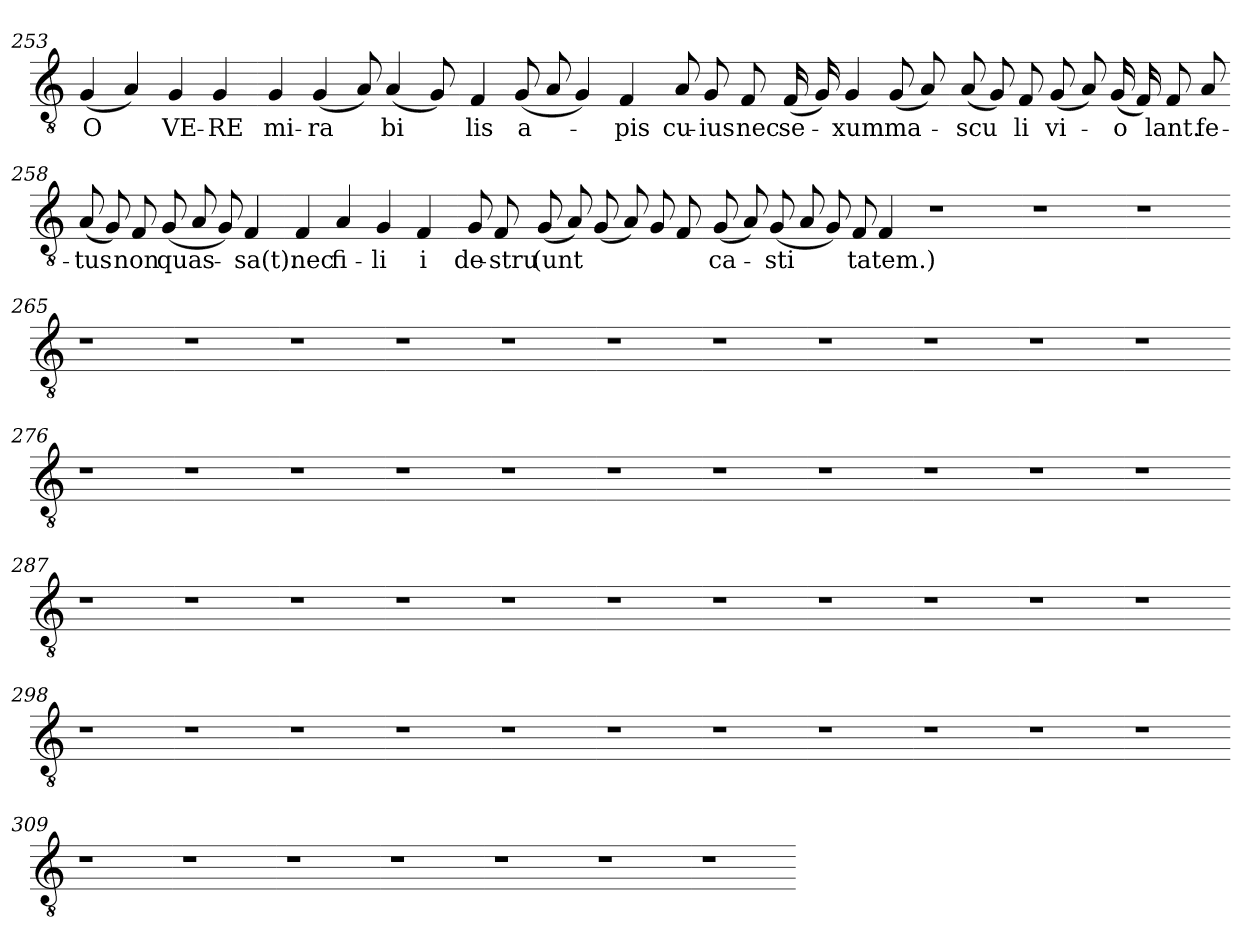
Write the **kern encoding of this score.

**kern	**text
*part1	*part1
*staff1	*staff1
*clefGv2	*
*k[]	*
=253	=253
(4G	O
4A)	.
4G	VE-
4G	-RE
=254-	=254-
4G	mi-
(4G	ra
8A)	.
(4A	bi
8G)	.
=255-	=255-
4F	-lis
(8G	a-
8A	.
4G)	.
4F	-pis
=256-	=256-
8A	cu-
8G	-ius
8F	nec
(16F	se-
16G)	.
4G	-xum
(8G	ma-
8A)	.
=257-	=257-
(8A	scu
8G)	.
8F	-li
(8G	vi-
8A)	.
(16G	o
16F)	.
8F	-lant.
8A	fe-
=258-	=258-
(8A	-tus
8G)	.
8F	non
(8G	quas-
8A	.
8G)	.
4F	-sa(t).
=259-	=259-
4F	nec
4A	fi-
4G	li
4F	-i
=260-	=260-
8G	de-
8F	stru
(8G	-(unt
8A)	.
(8G	.
8A)	.
8G	.
8F	.
=261-	=261-
(8G	ca-
8A)	.
(8G	sti
8A	.
8G)	.
8F	ta
4F	-tem.)
=262-	=262-
1r	.
=263-	=263-
1r	.
=264-	=264-
1r	.
=265-	=265-
1r	.
=266-	=266-
1r	.
=267-	=267-
1r	.
=268-	=268-
1r	.
=269-	=269-
1r	.
=270-	=270-
1r	.
=271-	=271-
1r	.
=272-	=272-
1r	.
=273-	=273-
1r	.
=274-	=274-
1r	.
=275-	=275-
1r	.
=276-	=276-
1r	.
=277-	=277-
1r	.
=278-	=278-
1r	.
=279-	=279-
1r	.
=280-	=280-
1r	.
=281-	=281-
1r	.
=282-	=282-
1r	.
=283-	=283-
1r	.
=284-	=284-
1r	.
=285-	=285-
1r	.
=286-	=286-
1r	.
=287-	=287-
1r	.
=288-	=288-
1r	.
=289-	=289-
1r	.
=290-	=290-
1r	.
=291-	=291-
1r	.
=292-	=292-
1r	.
=293-	=293-
1r	.
=294-	=294-
1r	.
=295-	=295-
1r	.
=296-	=296-
1r	.
=297-	=297-
1r	.
=298-	=298-
1r	.
=299-	=299-
1r	.
=300-	=300-
1r	.
=301-	=301-
1r	.
=302-	=302-
1r	.
=303-	=303-
1r	.
=304-	=304-
1r	.
=305-	=305-
1r	.
=306-	=306-
1r	.
=307-	=307-
1r	.
=308-	=308-
1r	.
=309-	=309-
1r	.
=310-	=310-
1r	.
=311-	=311-
1r	.
=312-	=312-
1r	.
=313-	=313-
1r	.
=314-	=314-
1r	.
=315-	=315-
1r	.
=-	=-
*-	*-
